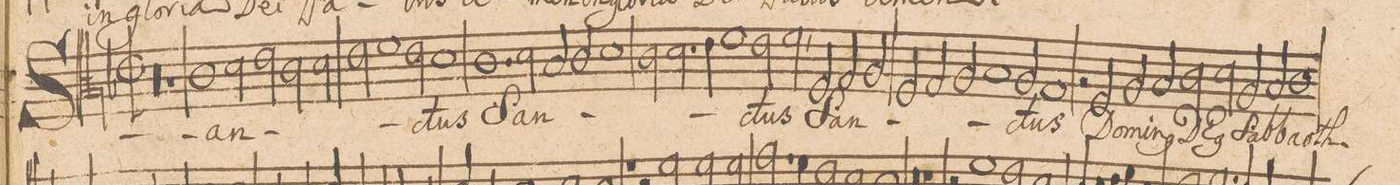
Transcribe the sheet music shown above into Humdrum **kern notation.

**kern	**text
*I"TENOR.	*
*clefC3	*
*k[b-]	*
*met(C|)	*
*M2/1	*
00r	.
=2-	=2-
=3-	=3-
1rc	.
1c	San-
=4-	=4-
*2\right	*
2d\	.
2e\	.
2c\	.
2d\	.
=5-	=5-
2e\	.
1f	.
2e\	.
=6-	=6-
1d	-ctus
1.c	San-
=7-	=7-
2d\	.
2B-/	.
2c/	.
=8-	=8-
1d	.
2c\	.
2.d\	.
=9-	=9-
4e\	.
1f	.
2e\	.
=10-	=10-
2f,\	-ctus
2F/	San-
2G/	.
2A/	.
=11-	=11-
2F/	.
2G/	.
2A/	.
1B-	.
=12-	=12-
2A/	.
1G	-ctus
=13-	=13-
2rA	.
2F/	Do-
2A/	-mi-
2B-/	-n(us)
=14-	=14-
2c\	De-
2d\	-(us)
2A/	Sab-
2B-/	-ba-
=15-	=15-
1c	-oth.
*-	*-
